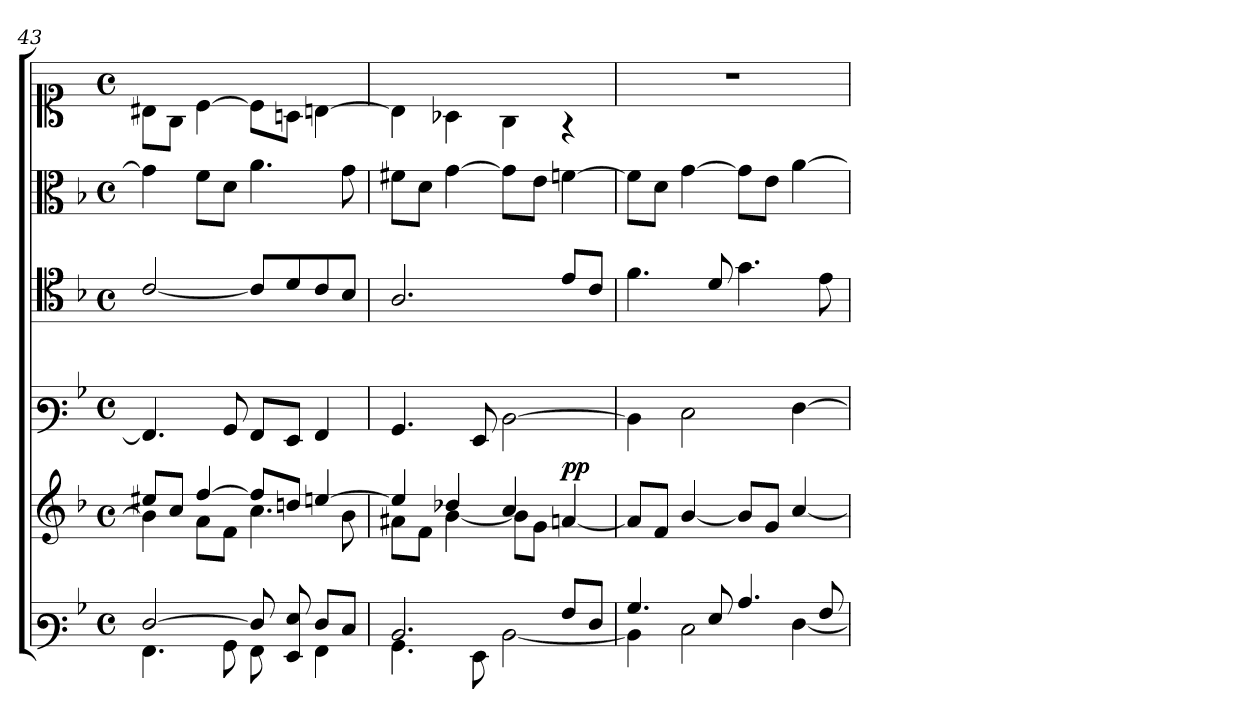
**kern	**kern	**dynam	**kern	**kern	**kern	**kern
*part5	*part5	*part5	*part4	*part3	*part2	*part1
*staff6	*staff5	*staff5/6	*staff4	*staff3	*staff2	*staff1
*clefF3	*clefG3	*	*clefF3	*clefC4	*clefC3	*clefC1
*k[b-]	*k[b-]	*	*k[b-]	*k[b-]	*k[b-]	*
*M4/4	*M4/4	*	*M4/4	*M4/4	*M4/4	*M4/4
*met(c)	*met(c)	*	*met(c)	*met(c)	*met(c)	*met(c)
=43	=43	=43	=43	=43	=43	=43
*^	*^	*	*	*	*	*
[>2F/	4.AA\	8cc#X/L	4g\]	.	4.AA/]	[<2c/	4g\]	8B#X\L
.	.	8a/J	.	.	.	.	.	8G\J
.	.	[>4dd/	8f\L	.	.	.	8f\L	[>4c\
.	8BB-\	.	8d\J	.	8BB-/	.	8d\J	.
8F/]	8AA\	8dd/L]	4.a\	.	8AA/L	8c/L]	4.a\	8c\L]
8GG/ 8G/	8ryy	8bn/J	.	.	8GG/J	8d/	.	8An\J
8F/L	4AA\	[>4ccn/	.	.	4AA/	8c/	.	[>4Bn\
8E/J	.	.	8g\	.	.	8B-/J	8g\	.
=44	=44	=44	=44	=44	=44	=44	=44	=44
2.D/	4.BB-\	4cc/]	8f#X\L	.	4.BB-/	2.A/	8f#X\L	4B\]
.	.	.	8d\J	.	.	.	8d\J	.
.	.	4b-X/	[<4g\	.	.	.	[>4g\	4A-X\
.	8GG\	.	.	.	8GG/	.	.	.
.	[<2D\	4a/	8g\L]	.	[>2D\	.	8g\L]	4G\
.	.	.	8e\J	.	.	.	8e\J	.
!	!	!	!	!LO:DY:a	!	!	!	!
8A/L	.	[<4fn/	4ryy	pp	.	8e/L	[>4fn\	4rF
8F/J	.	.	.	.	.	8c/J	.	.
*	*	*v	*v	*	*	*	*	*
=45	=45	=45	=45	=45	=45	=45	=45
4.B-/	4D\]	8f/L]	.	4D\]	4.f\	8f\L]	1r
.	.	8d/J	.	.	.	8d\J	.
.	2E\	[<4g/	.	2E\	.	[>4g\	.
8G/	.	.	.	.	8d/	.	.
4.c/	.	8g/L]	.	.	4.g\	8g\L]	.
.	.	8e/J	.	.	.	8e\J	.
.	[<4F\	[<4a/	.	[>4F\	.	[>4a\	.
8A/	.	.	.	.	8e\	.	.
*v	*v	*	*	*	*	*	*
=	=	=	=	=	=	=
*-	*-	*-	*-	*-	*-	*-
